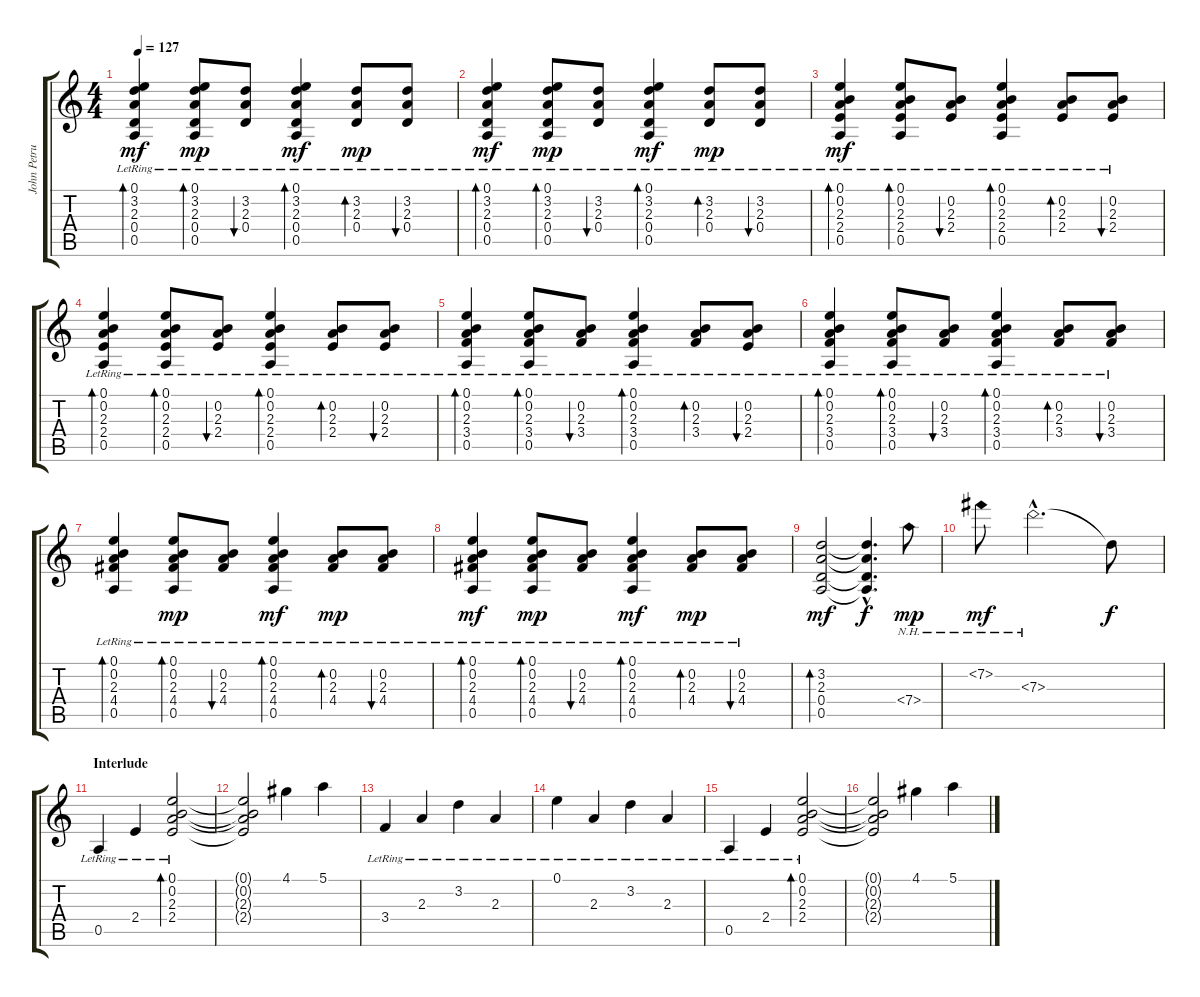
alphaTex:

\track ("John Petrucci" "John Petru") {instrument distortionguitar}
\staff {score tabs}
\tuning (E4 B3 G3 D3 A2 E2) {hide}
\ts (4 4)
\tempo 127
\clef g2
\ks c
(0.1{lr} 3.2{lr} 2.3{lr} 0.4{lr} 0.5{lr}).4{bd 30 dy mf} (0.1{lr} 3.2{lr} 2.3 0.4{lr} 0.5{lr}).8{bd 30 dy mp} (3.2{lr} 2.3 0.4{lr}).8{bu 30} (0.1{lr} 3.2{lr} 2.3 0.4{lr} 0.5{lr}).4{bd 30 dy mf} (3.2{lr} 2.3 0.4{lr}).8{bd 30 dy mp} (3.2{lr} 2.3{lr} 0.4).8{bu 30} |
(0.1{lr} 3.2{lr} 2.3{lr} 0.4{lr} 0.5{lr}).4{bd 30 dy mf} (0.1{lr} 3.2{lr} 2.3 0.4{lr} 0.5{lr}).8{bd 30 dy mp} (3.2{lr} 2.3 0.4{lr}).8{bu 30} (0.1{lr} 3.2{lr} 2.3 0.4{lr} 0.5{lr}).4{bd 30 dy mf} (3.2{lr} 2.3 0.4{lr}).8{bd 30 dy mp} (3.2{lr} 2.3{lr} 0.4).8{bu 30} |
(0.1{lr} 0.2{lr} 2.3{lr} 2.4{lr} 0.5{lr}).4{bd 30 dy mf instrument acousticguitarsteel} (0.1{lr} 0.2{lr} 2.3 2.4{lr} 0.5{lr}).8{bd 30} (0.2{lr} 2.3 2.4{lr}).8{bu 30} (0.1{lr} 0.2{lr} 2.3 2.4{lr} 0.5{lr}).4{bd 30} (0.2{lr} 2.3 2.4{lr}).8{bd 30} (0.2{lr} 2.3{lr} 2.4).8{bu 30} |
(0.1{lr} 0.2{lr} 2.3{lr} 2.4{lr} 0.5{lr}).4{bd 30} (0.1{lr} 0.2{lr} 2.3 2.4{lr} 0.5{lr}).8{bd 30} (0.2{lr} 2.3 2.4{lr}).8{bu 30} (0.1{lr} 0.2{lr} 2.3 2.4{lr} 0.5{lr}).4{bd 30} (0.2{lr} 2.3 2.4{lr}).8{bd 120} (0.2{lr} 2.3{lr} 2.4).8{bu 120} |
(0.1{lr} 0.2{lr} 2.3{lr} 3.4{lr} 0.5{lr}).4{bd 30} (0.1{lr} 0.2{lr} 2.3 3.4{lr} 0.5{lr}).8{bd 30} (0.2{lr} 2.3 3.4{lr}).8{bu 30} (0.1{lr} 0.2{lr} 2.3 3.4{lr} 0.5{lr}).4{bd 30} (0.2{lr} 2.3 3.4{lr}).8{bd 120} (0.2{lr} 2.3{lr} 2.4).8{bu 120} |
(0.1{lr} 0.2{lr} 2.3{lr} 3.4{lr} 0.5{lr}).4{bd 30} (0.1{lr} 0.2{lr} 2.3 3.4{lr} 0.5{lr}).8{bd 30} (0.2{lr} 2.3 3.4{lr}).8{bu 30} (0.1{lr} 0.2{lr} 2.3 3.4{lr} 0.5{lr}).4{bd 30} (0.2{lr} 2.3 3.4{lr}).8{bd 120} (0.2{lr} 2.3{lr} 3.4).8{bu 120} |
(0.1{lr} 0.2{lr} 2.3{lr} 4.4{lr} 0.5{lr}).4{bd 30} (0.1{lr} 0.2{lr} 2.3 4.4{lr} 0.5{lr}).8{bd 30 dy mp} (0.2{lr} 2.3 4.4{lr}).8{bu 30} (0.1{lr} 0.2{lr} 2.3 4.4{lr} 0.5{lr}).4{bd 30 dy mf} (0.2{lr} 2.3 4.4{lr}).8{bd 30 dy mp} (0.2{lr} 2.3{lr} 4.4).8{bu 30} |
(0.1{lr} 0.2{lr} 2.3{lr} 4.4{lr} 0.5{lr}).4{bd 30 dy mf} (0.1{lr} 0.2{lr} 2.3 4.4{lr} 0.5{lr}).8{bd 30 dy mp} (0.2{lr} 2.3 4.4{lr}).8{bu 30} (0.1{lr} 0.2{lr} 2.3 4.4{lr} 0.5{lr}).4{bd 30 dy mf} (0.2{lr} 2.3 4.4{lr}).8{bd 30 dy mp} (0.2{lr} 2.3{lr} 4.4).8{bu 30} |
(3.2 2.3 0.4 0.5).2{bd 120 dy mf} (3.2{hac t} 2.3{hac t} 0.4{hac t} 0.5{hac t}).4{d dy f} 7.4{nh}.8{dy mp} |
7.2{nh}.8{dy mf} 7.3{nh hac}.2{d} 7.3{t}.8{dy f} |
\section ("" "Interlude")
0.5{lr}.4{instrument electricguitarclean} 2.4{lr}.4 (0.1{lr} 0.2{lr} 2.3{lr} 2.4).2{bd 120} |
(0.1{t} 0.2{t} 2.3{t} 2.4{t}).2 4.1.4 5.1.4 |
3.4{lr}.4 2.3{lr}.4 3.2{lr}.4 2.3{lr}.4 |
0.1{lr}.4 2.3{lr}.4 3.2{lr}.4 2.3{lr}.4 |
0.5{lr}.4 2.4{lr}.4 (0.1{lr} 0.2{lr} 2.3{lr} 2.4).2{bd 240} |
(0.1{t} 0.2{t} 2.3{t} 2.4{t}).2 4.1.4 5.1.4
